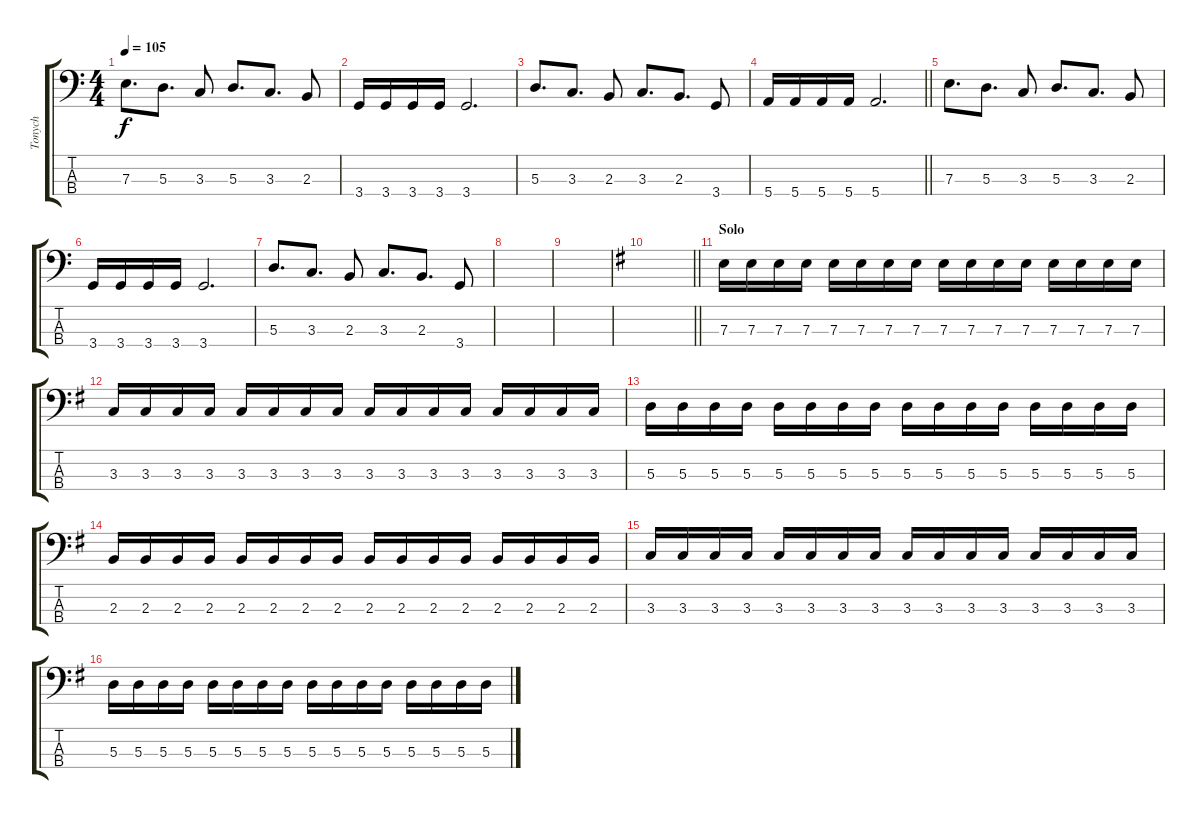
\track ("Tonych" "Tonych") {instrument acousticguitarsteel}
\staff {score tabs}
\tuning (G2 D2 A1 E1) {hide}
\ts (4 4)
\tempo 105
\clef f4
\ks aminor
7.3.8{d dy f} 5.3.8{d} 3.3.8 5.3.8{d} 3.3.8{d} 2.3.8 |
3.4.16 3.4.16 3.4.16 3.4.16 3.4.2{d} |
5.3.8{d} 3.3.8{d} 2.3.8 3.3.8{d} 2.3.8{d} 3.4.8 |
\barLineRight lightlight
5.4.16 5.4.16 5.4.16 5.4.16 5.4.2{d} |
7.3.8{d} 5.3.8{d} 3.3.8 5.3.8{d} 3.3.8{d} 2.3.8 |
3.4.16 3.4.16 3.4.16 3.4.16 3.4.2{d} |
5.3.8{d} 3.3.8{d} 2.3.8 3.3.8{d} 2.3.8{d} 3.4.8 |
|
|
\barLineRight lightlight
\ks eminor
|
\section ("" "Solo")
7.3.16 7.3.16 7.3.16 7.3.16 7.3.16 7.3.16 7.3.16 7.3.16 7.3.16 7.3.16 7.3.16 7.3.16 7.3.16 7.3.16 7.3.16 7.3.16 |
3.3.16 3.3.16 3.3.16 3.3.16 3.3.16 3.3.16 3.3.16 3.3.16 3.3.16 3.3.16 3.3.16 3.3.16 3.3.16 3.3.16 3.3.16 3.3.16 |
5.3.16 5.3.16 5.3.16 5.3.16 5.3.16 5.3.16 5.3.16 5.3.16 5.3.16 5.3.16 5.3.16 5.3.16 5.3.16 5.3.16 5.3.16 5.3.16 |
2.3.16 2.3.16 2.3.16 2.3.16 2.3.16 2.3.16 2.3.16 2.3.16 2.3.16 2.3.16 2.3.16 2.3.16 2.3.16 2.3.16 2.3.16 2.3.16 |
3.3.16 3.3.16 3.3.16 3.3.16 3.3.16 3.3.16 3.3.16 3.3.16 3.3.16 3.3.16 3.3.16 3.3.16 3.3.16 3.3.16 3.3.16 3.3.16 |
5.3.16 5.3.16 5.3.16 5.3.16 5.3.16 5.3.16 5.3.16 5.3.16 5.3.16 5.3.16 5.3.16 5.3.16 5.3.16 5.3.16 5.3.16 5.3.16
